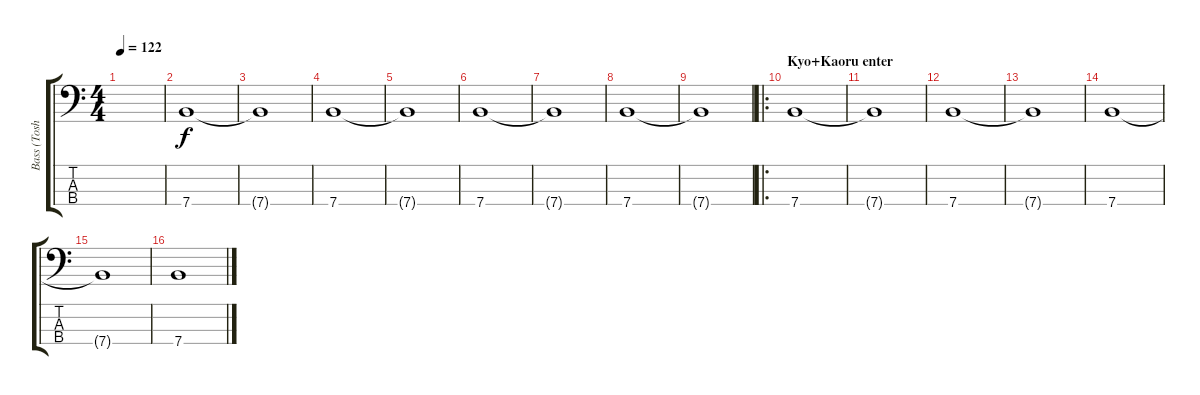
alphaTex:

\track ("Bass (Toshiya)" "Bass (Tosh") {instrument electricbassfinger}
\staff {score tabs}
\tuning (G2 D2 A1 E1) {hide}
\ts (4 4)
\tempo 122
\clef f4
\ks c
|
7.4.1 |
7.4{t}.1 |
7.4.1 |
7.4{t}.1 |
7.4.1 |
7.4{t}.1 |
7.4.1 |
7.4{t}.1 |
\ro
\section ("" "Kyo+Kaoru enter")
7.4.1 |
7.4{t}.1 |
7.4.1 |
7.4{t}.1 |
7.4.1 |
7.4{t}.1 |
7.4.1
